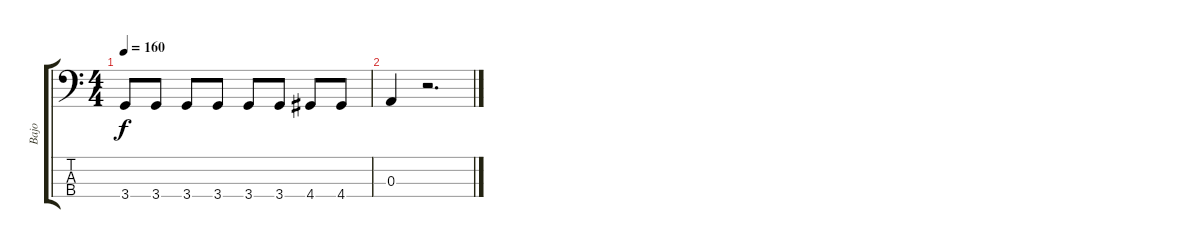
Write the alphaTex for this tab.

\track ("Bajo" "Bajo") {instrument electricbassfinger}
\staff {score tabs}
\tuning (G2 D2 A1 E1) {hide}
\ts (4 4)
\tempo 160
\clef f4
\ks c
3.4.8{dy f} 3.4.8 3.4.8 3.4.8 3.4.8 3.4.8 4.4.8 4.4.8 |
0.3.4 r.2{d}
